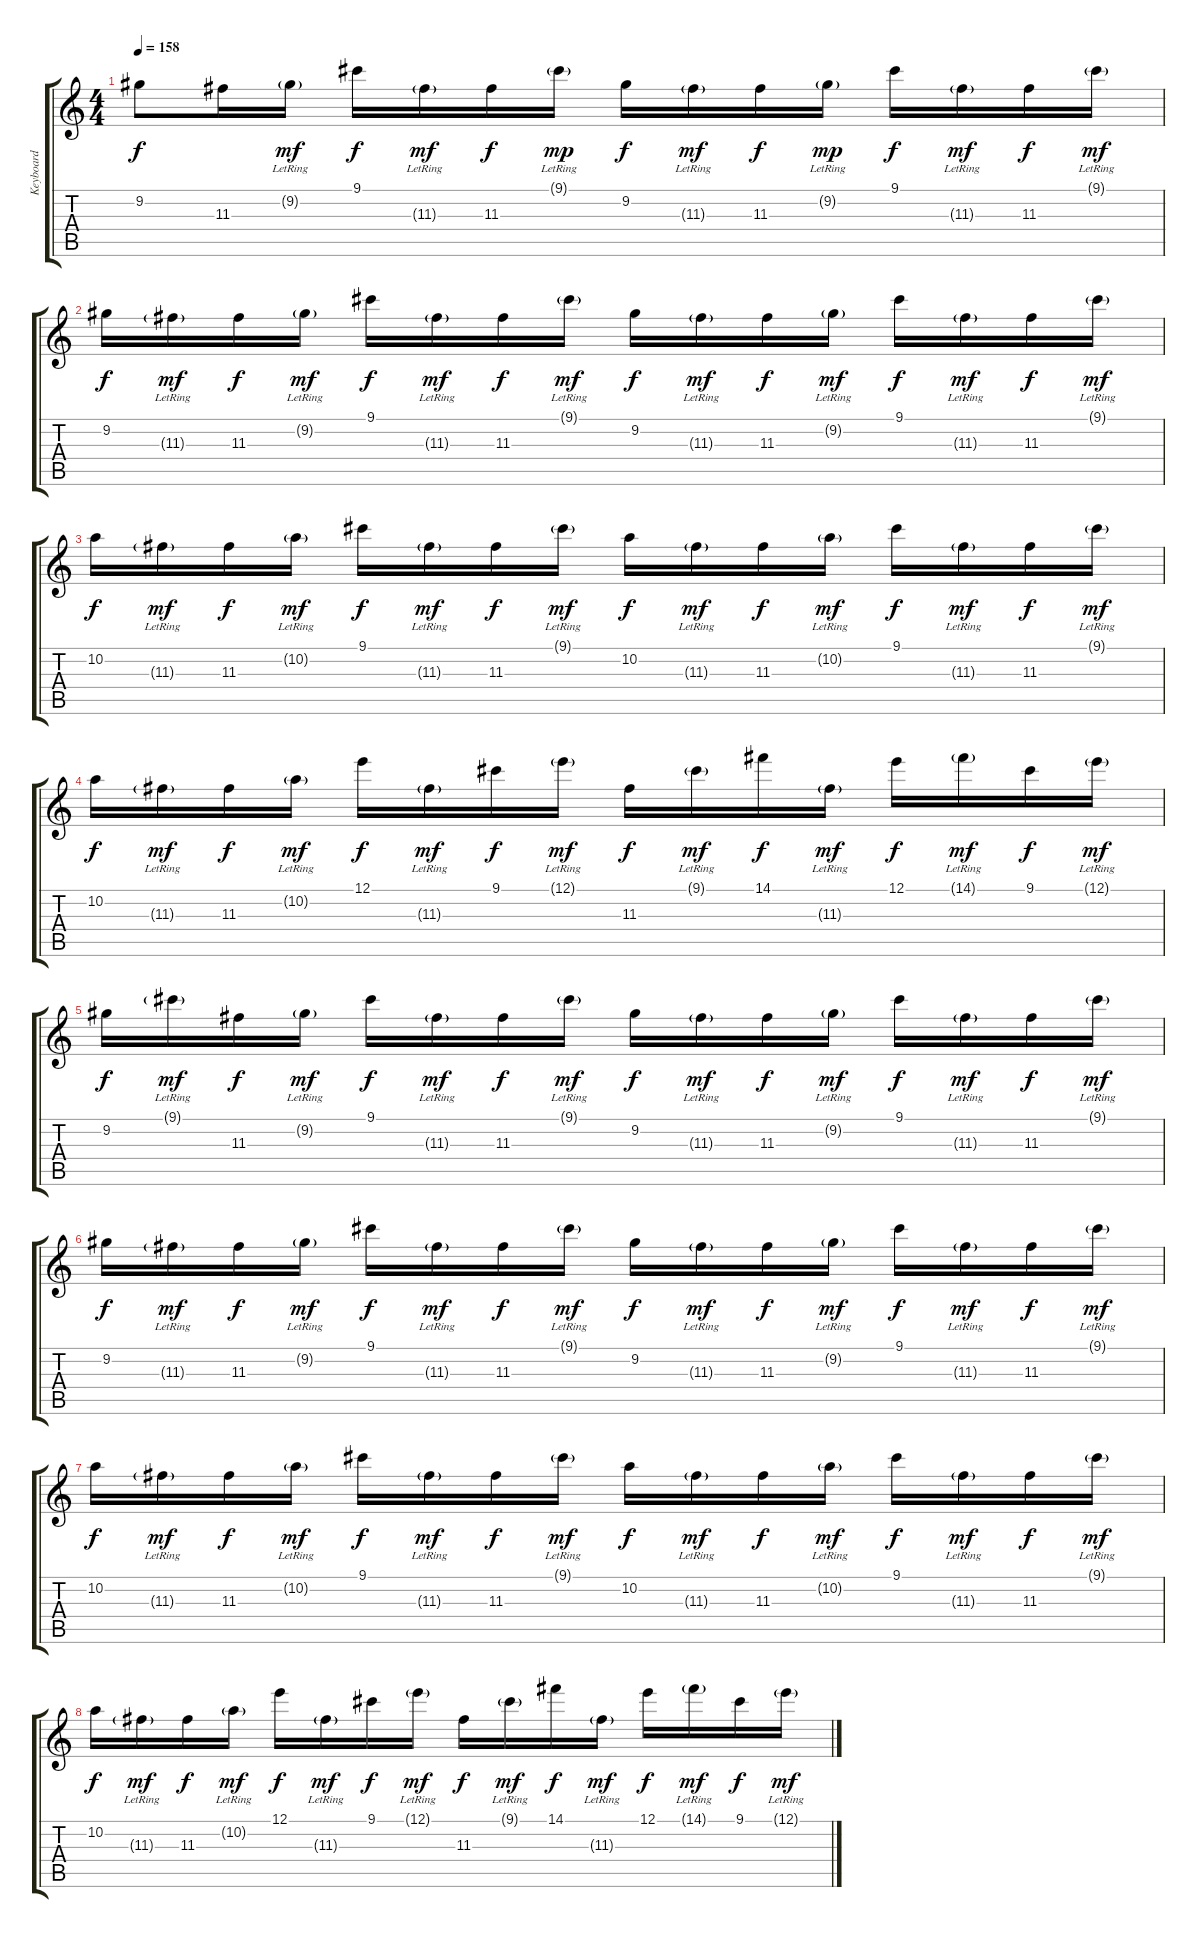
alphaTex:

\track ("Keyboard" "Keyboard") {instrument electricguitarclean}
\staff {score tabs}
\tuning (E4 B3 G3 D3 A2 E2) {hide}
\ts (4 4)
\tempo 158
\clef g2
\ks c
9.2.8{dy f instrument electricguitarclean} 11.3.16 9.2{g lr}.16{dy mf} 9.1.16{dy f} 11.3{g lr}.16{dy mf} 11.3.16{dy f} 9.1{g lr}.16{dy mp} 9.2.16{dy f} 11.3{g lr}.16{dy mf} 11.3.16{dy f} 9.2{g lr}.16{dy mp} 9.1.16{dy f} 11.3{g lr}.16{dy mf} 11.3.16{dy f} 9.1{g lr}.16{dy mf} |
9.2.16{dy f} 11.3{g lr}.16{dy mf} 11.3.16{dy f} 9.2{g lr}.16{dy mf} 9.1.16{dy f} 11.3{g lr}.16{dy mf} 11.3.16{dy f} 9.1{g lr}.16{dy mf} 9.2.16{dy f} 11.3{g lr}.16{dy mf} 11.3.16{dy f} 9.2{g lr}.16{dy mf} 9.1.16{dy f} 11.3{g lr}.16{dy mf} 11.3.16{dy f} 9.1{g lr}.16{dy mf} |
10.2.16{dy f} 11.3{g lr}.16{dy mf} 11.3.16{dy f} 10.2{g lr}.16{dy mf} 9.1.16{dy f} 11.3{g lr}.16{dy mf} 11.3.16{dy f} 9.1{g lr}.16{dy mf} 10.2.16{dy f} 11.3{g lr}.16{dy mf} 11.3.16{dy f} 10.2{g lr}.16{dy mf} 9.1.16{dy f} 11.3{g lr}.16{dy mf} 11.3.16{dy f} 9.1{g lr}.16{dy mf} |
10.2.16{dy f} 11.3{g lr}.16{dy mf} 11.3.16{dy f} 10.2{g lr}.16{dy mf} 12.1.16{dy f} 11.3{g lr}.16{dy mf} 9.1.16{dy f} 12.1{g lr}.16{dy mf} 11.3.16{dy f} 9.1{g lr}.16{dy mf} 14.1.16{dy f} 11.3{g lr}.16{dy mf} 12.1.16{dy f} 14.1{g lr}.16{dy mf} 9.1.16{dy f} 12.1{g lr}.16{dy mf} |
9.2.16{dy f} 9.1{g lr}.16{dy mf} 11.3.16{dy f} 9.2{g lr}.16{dy mf} 9.1.16{dy f} 11.3{g lr}.16{dy mf} 11.3.16{dy f} 9.1{g lr}.16{dy mf} 9.2.16{dy f} 11.3{g lr}.16{dy mf} 11.3.16{dy f} 9.2{g lr}.16{dy mf} 9.1.16{dy f} 11.3{g lr}.16{dy mf} 11.3.16{dy f} 9.1{g lr}.16{dy mf} |
9.2.16{dy f} 11.3{g lr}.16{dy mf} 11.3.16{dy f} 9.2{g lr}.16{dy mf} 9.1.16{dy f} 11.3{g lr}.16{dy mf} 11.3.16{dy f} 9.1{g lr}.16{dy mf} 9.2.16{dy f} 11.3{g lr}.16{dy mf} 11.3.16{dy f} 9.2{g lr}.16{dy mf} 9.1.16{dy f} 11.3{g lr}.16{dy mf} 11.3.16{dy f} 9.1{g lr}.16{dy mf} |
10.2.16{dy f} 11.3{g lr}.16{dy mf} 11.3.16{dy f} 10.2{g lr}.16{dy mf} 9.1.16{dy f} 11.3{g lr}.16{dy mf} 11.3.16{dy f} 9.1{g lr}.16{dy mf} 10.2.16{dy f} 11.3{g lr}.16{dy mf} 11.3.16{dy f} 10.2{g lr}.16{dy mf} 9.1.16{dy f} 11.3{g lr}.16{dy mf} 11.3.16{dy f} 9.1{g lr}.16{dy mf} |
\section ("" "")
10.2.16{dy f} 11.3{g lr}.16{dy mf} 11.3.16{dy f} 10.2{g lr}.16{dy mf} 12.1.16{dy f} 11.3{g lr}.16{dy mf} 9.1.16{dy f} 12.1{g lr}.16{dy mf} 11.3.16{dy f} 9.1{g lr}.16{dy mf} 14.1.16{dy f} 11.3{g lr}.16{dy mf} 12.1.16{dy f} 14.1{g lr}.16{dy mf} 9.1.16{dy f} 12.1{g lr}.16{dy mf}
